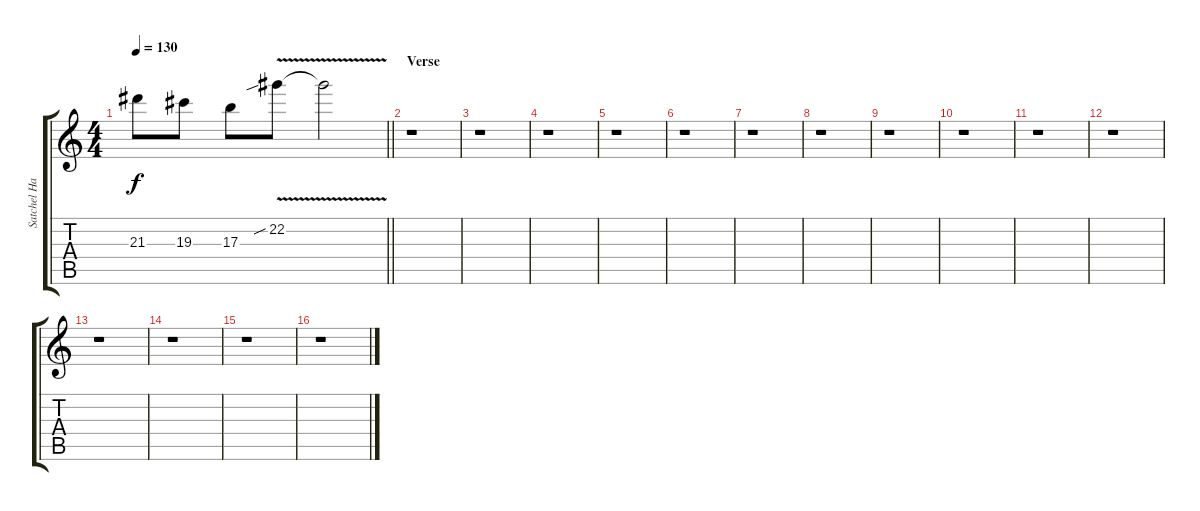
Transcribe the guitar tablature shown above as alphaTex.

\track ("Satchel Harmony" "Satchel Ha") {instrument distortionguitar}
\staff {score tabs}
\tuning (Eb4 Bb3 Gb3 Db3 Ab2 Db2) {hide}
\ts (4 4)
\tempo 130
\clef g2
\barLineRight lightlight
\ks c
21.3{t}.8{dy f} 19.3.8 17.3.8 22.2{v sib}.8 22.2{t}.2 |
\section ("" "Verse")
r.1 |
r.1 |
r.1 |
r.1 |
r.1 |
r.1 |
r.1 |
r.1 |
r.1 |
r.1 |
r.1 |
r.1 |
r.1 |
r.1 |
r.1
